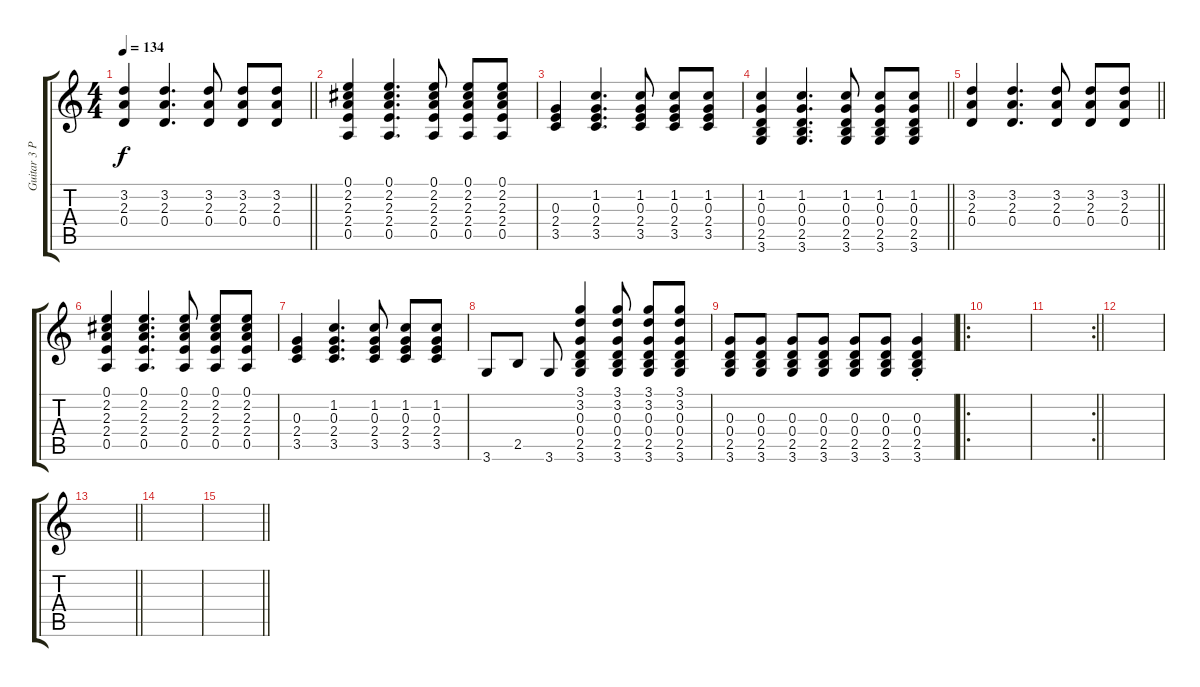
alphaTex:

\track ("Guitar 3 Pat" "Guitar 3 P") {instrument distortionguitar}
\staff {score tabs}
\tuning (E4 B3 G3 D3 A2 E2) {hide}
\ts (4 4)
\tempo 134
\clef g2
\barLineRight lightlight
\ks c
(3.2 2.3 0.4).4{dy f} (3.2 2.3 0.4).4{d} (3.2 2.3 0.4).8 (3.2 2.3 0.4).8 (3.2 2.3 0.4).8 |
(0.1 2.2 2.3 2.4 0.5).4 (0.1 2.2 2.3 2.4 0.5).4{d} (0.1 2.2 2.3 2.4 0.5).8 (0.1 2.2 2.3 2.4 0.5).8 (0.1 2.2 2.3 2.4 0.5).8 |
(0.3 2.4 3.5).4 (1.2 0.3 2.4 3.5).4{d} (1.2 0.3 2.4 3.5).8 (1.2 0.3 2.4 3.5).8 (1.2 0.3 2.4 3.5).8 |
\barLineRight lightlight
(1.2 0.3 0.4 2.5 3.6).4 (1.2 0.3 0.4 2.5 3.6).4{d} (1.2 0.3 0.4 2.5 3.6).8 (1.2 0.3 0.4 2.5 3.6).8 (1.2 0.3 0.4 2.5 3.6).8 |
\barLineRight lightlight
(3.2 2.3 0.4).4 (3.2 2.3 0.4).4{d} (3.2 2.3 0.4).8 (3.2 2.3 0.4).8 (3.2 2.3 0.4).8 |
(0.1 2.2 2.3 2.4 0.5).4 (0.1 2.2 2.3 2.4 0.5).4{d} (0.1 2.2 2.3 2.4 0.5).8 (0.1 2.2 2.3 2.4 0.5).8 (0.1 2.2 2.3 2.4 0.5).8 |
(0.3 2.4 3.5).4 (1.2 0.3 2.4 3.5).4{d} (1.2 0.3 2.4 3.5).8 (1.2 0.3 2.4 3.5).8 (1.2 0.3 2.4 3.5).8 |
3.6.8 2.5.8 3.6.8 (3.1 3.2 0.3 0.4 2.5 3.6).4 (3.1 3.2 0.3 0.4 2.5 3.6).8 (3.1 3.2 0.3 0.4 2.5 3.6).8 (3.1 3.2 0.3 0.4 2.5 3.6).8 |
(0.3 0.4 2.5 3.6).8 (0.3 0.4 2.5 3.6).8 (0.3 0.4 2.5 3.6).8 (0.3 0.4 2.5 3.6).8 (0.3 0.4 2.5 3.6).8 (0.3 0.4 2.5 3.6).8 (0.3{st} 0.4{st} 2.5{st} 3.6{st}).4 |
\ro
|
\rc 2
\barLineRight lightlight
|
|
\barLineRight lightlight
|
|
\barLineRight lightlight
